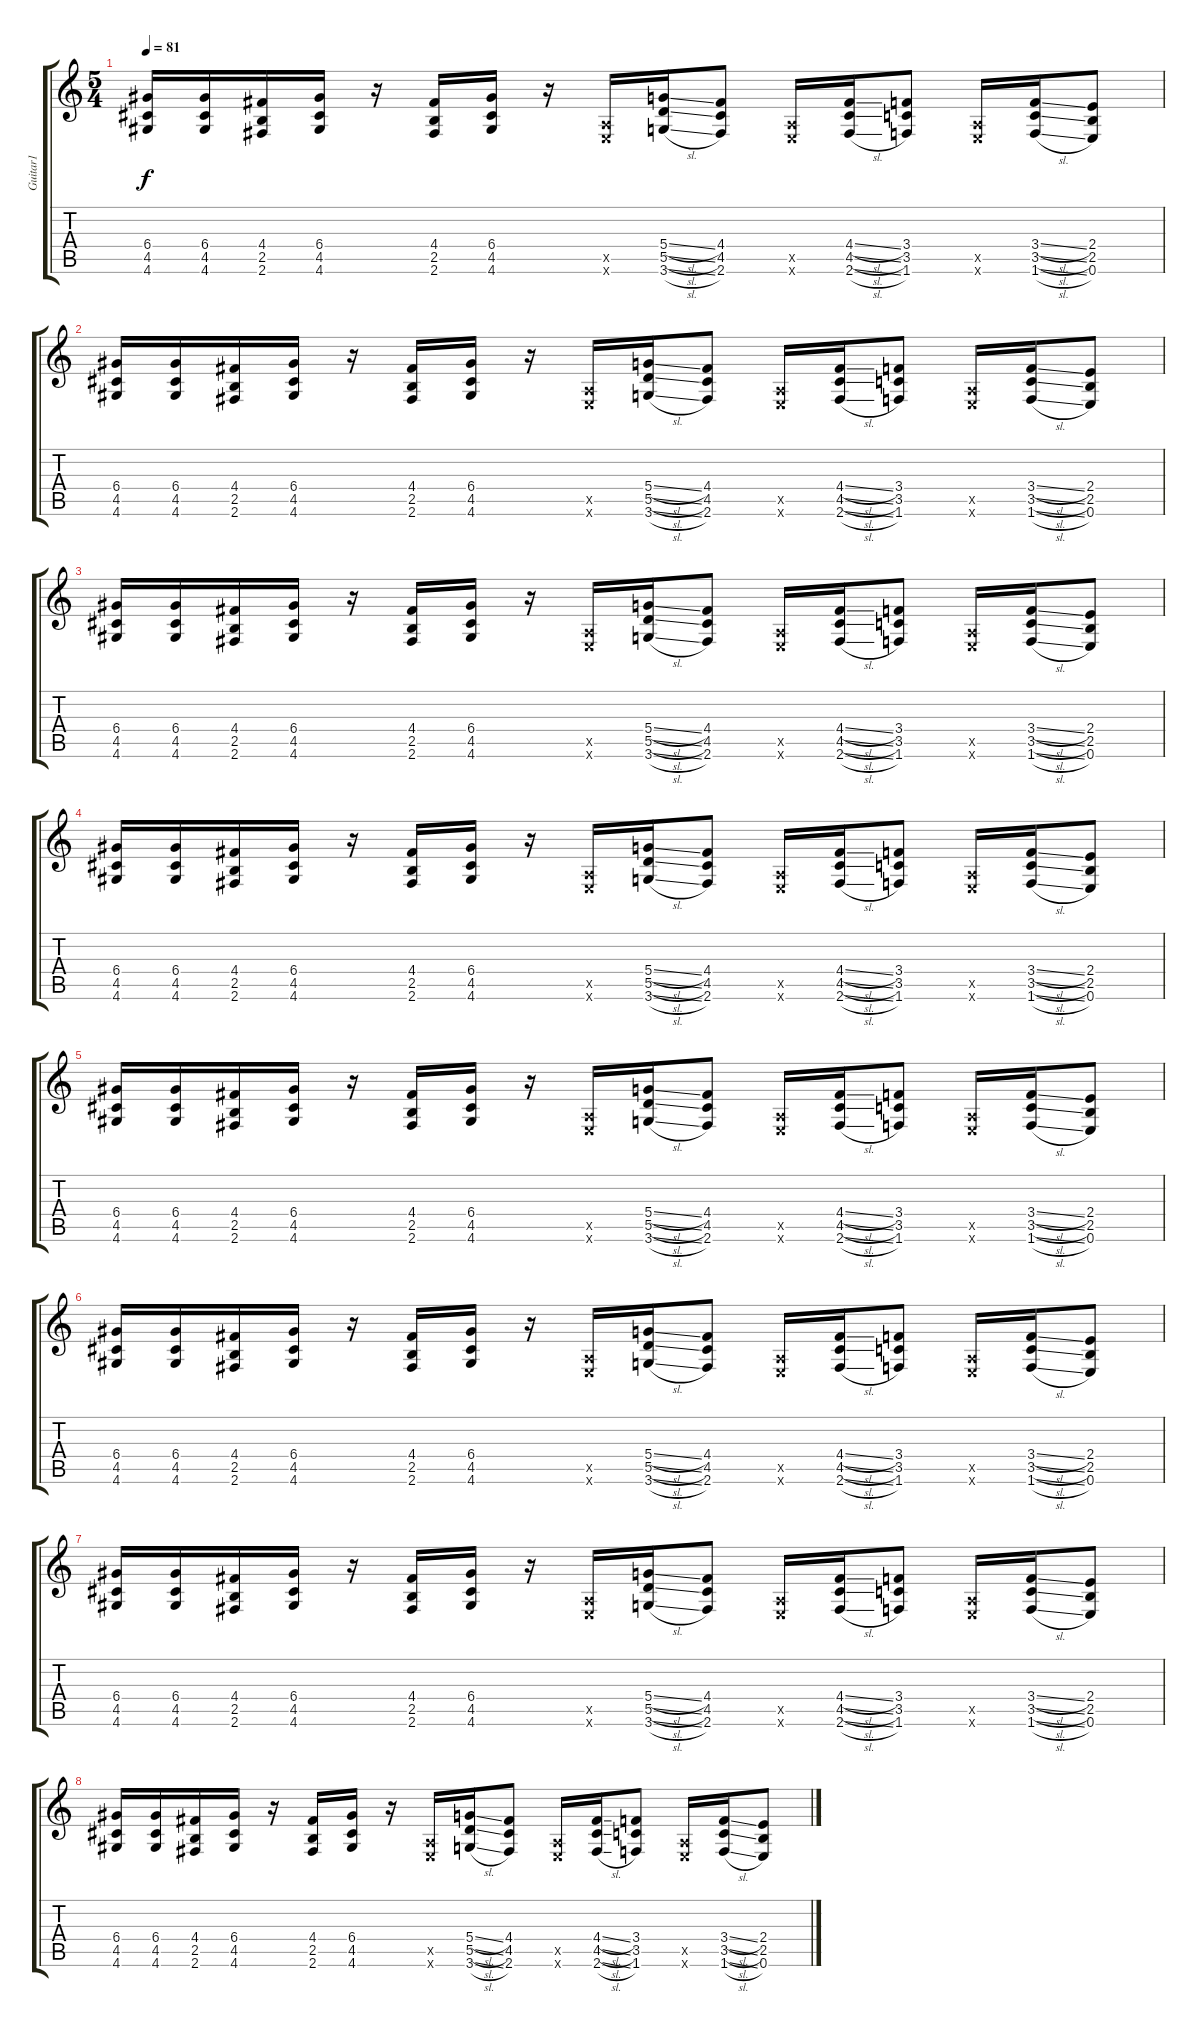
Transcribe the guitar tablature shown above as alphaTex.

\track ("Guitar1" "Guitar1") {instrument overdrivenguitar}
\staff {score tabs}
\tuning (E4 B3 G3 D3 A2 E2) {hide}
\ts (5 4)
\tempo 81
\clef g2
\ks c
(6.4 4.5 4.6).16{dy f} (6.4 4.5 4.6).16 (4.4 2.5 2.6).16 (6.4 4.5 4.6).16 r.16 (4.4 2.5 2.6).16 (6.4 4.5 4.6).16 r.16 (0.5{x} 0.6{x}).16 (5.4{sl} 5.5{sl} 3.6{sl}).16 (4.4 4.5 2.6).8 (0.5{x} 0.6{x}).16 (4.4{sl} 4.5{sl} 2.6{sl}).16 (3.4 3.5 1.6).8 (0.5{x} 0.6{x}).16 (3.4{sl} 3.5{sl} 1.6{sl}).16 (2.4 2.5 0.6).8 |
(6.4 4.5 4.6).16 (6.4 4.5 4.6).16 (4.4 2.5 2.6).16 (6.4 4.5 4.6).16 r.16 (4.4 2.5 2.6).16 (6.4 4.5 4.6).16 r.16 (0.5{x} 0.6{x}).16 (5.4{sl} 5.5{sl} 3.6{sl}).16 (4.4 4.5 2.6).8 (0.5{x} 0.6{x}).16 (4.4{sl} 4.5{sl} 2.6{sl}).16 (3.4 3.5 1.6).8 (0.5{x} 0.6{x}).16 (3.4{sl} 3.5{sl} 1.6{sl}).16 (2.4 2.5 0.6).8 |
(6.4 4.5 4.6).16 (6.4 4.5 4.6).16 (4.4 2.5 2.6).16 (6.4 4.5 4.6).16 r.16 (4.4 2.5 2.6).16 (6.4 4.5 4.6).16 r.16 (0.5{x} 0.6{x}).16 (5.4{sl} 5.5{sl} 3.6{sl}).16 (4.4 4.5 2.6).8 (0.5{x} 0.6{x}).16 (4.4{sl} 4.5{sl} 2.6{sl}).16 (3.4 3.5 1.6).8 (0.5{x} 0.6{x}).16 (3.4{sl} 3.5{sl} 1.6{sl}).16 (2.4 2.5 0.6).8 |
(6.4 4.5 4.6).16 (6.4 4.5 4.6).16 (4.4 2.5 2.6).16 (6.4 4.5 4.6).16 r.16 (4.4 2.5 2.6).16 (6.4 4.5 4.6).16 r.16 (0.5{x} 0.6{x}).16 (5.4{sl} 5.5{sl} 3.6{sl}).16 (4.4 4.5 2.6).8 (0.5{x} 0.6{x}).16 (4.4{sl} 4.5{sl} 2.6{sl}).16 (3.4 3.5 1.6).8 (0.5{x} 0.6{x}).16 (3.4{sl} 3.5{sl} 1.6{sl}).16 (2.4 2.5 0.6).8 |
(6.4 4.5 4.6).16 (6.4 4.5 4.6).16 (4.4 2.5 2.6).16 (6.4 4.5 4.6).16 r.16 (4.4 2.5 2.6).16 (6.4 4.5 4.6).16 r.16 (0.5{x} 0.6{x}).16 (5.4{sl} 5.5{sl} 3.6{sl}).16 (4.4 4.5 2.6).8 (0.5{x} 0.6{x}).16 (4.4{sl} 4.5{sl} 2.6{sl}).16 (3.4 3.5 1.6).8 (0.5{x} 0.6{x}).16 (3.4{sl} 3.5{sl} 1.6{sl}).16 (2.4 2.5 0.6).8 |
(6.4 4.5 4.6).16 (6.4 4.5 4.6).16 (4.4 2.5 2.6).16 (6.4 4.5 4.6).16 r.16 (4.4 2.5 2.6).16 (6.4 4.5 4.6).16 r.16 (0.5{x} 0.6{x}).16 (5.4{sl} 5.5{sl} 3.6{sl}).16 (4.4 4.5 2.6).8 (0.5{x} 0.6{x}).16 (4.4{sl} 4.5{sl} 2.6{sl}).16 (3.4 3.5 1.6).8 (0.5{x} 0.6{x}).16 (3.4{sl} 3.5{sl} 1.6{sl}).16 (2.4 2.5 0.6).8 |
(6.4 4.5 4.6).16 (6.4 4.5 4.6).16 (4.4 2.5 2.6).16 (6.4 4.5 4.6).16 r.16 (4.4 2.5 2.6).16 (6.4 4.5 4.6).16 r.16 (0.5{x} 0.6{x}).16 (5.4{sl} 5.5{sl} 3.6{sl}).16 (4.4 4.5 2.6).8 (0.5{x} 0.6{x}).16 (4.4{sl} 4.5{sl} 2.6{sl}).16 (3.4 3.5 1.6).8 (0.5{x} 0.6{x}).16 (3.4{sl} 3.5{sl} 1.6{sl}).16 (2.4 2.5 0.6).8 |
(6.4 4.5 4.6).16 (6.4 4.5 4.6).16 (4.4 2.5 2.6).16 (6.4 4.5 4.6).16 r.16 (4.4 2.5 2.6).16 (6.4 4.5 4.6).16 r.16 (0.5{x} 0.6{x}).16 (5.4{sl} 5.5{sl} 3.6{sl}).16 (4.4 4.5 2.6).8 (0.5{x} 0.6{x}).16 (4.4{sl} 4.5{sl} 2.6{sl}).16 (3.4 3.5 1.6).8 (0.5{x} 0.6{x}).16 (3.4{sl} 3.5{sl} 1.6{sl}).16 (2.4 2.5 0.6).8
